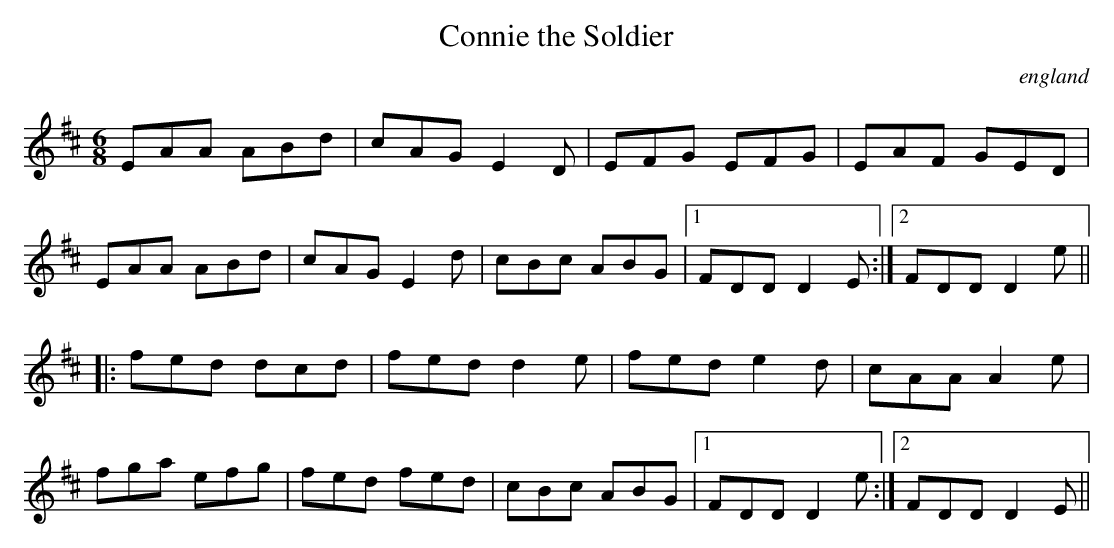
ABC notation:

X:1
T:Connie the Soldier
O:england
M:6/8
L:1/8
K:Amix
EAA ABd|cAG E2D|EFG EFG|EAF GED|
EAA ABd|cAG E2d|cBc ABG|1 FDD D2E:|2 FDD D2e||
|:fed dcd|fed d2e|fed e2d|cAA A2e|
fga efg|fed fed|cBc ABG|1 FDD D2e:|2 FDD D2E||
